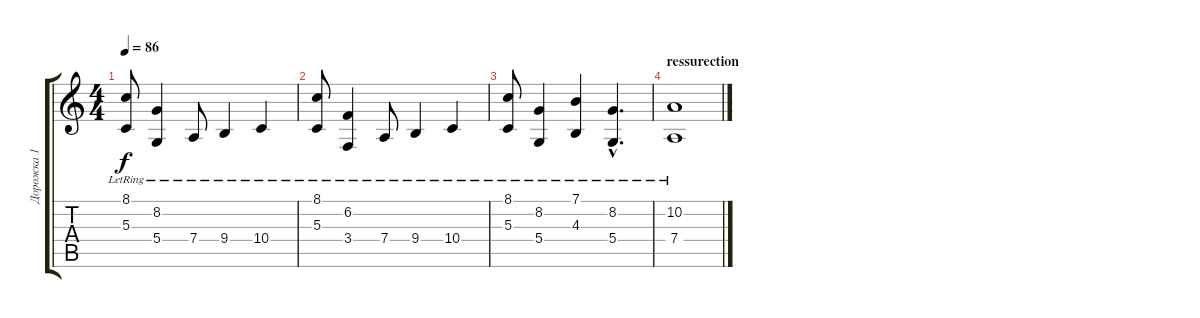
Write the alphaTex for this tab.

\track ("Дорожка 1" "Дорожка 1") {instrument acousticgrandpiano}
\staff {score tabs}
\tuning (E4 B3 G3 D3 A2 E2) {hide}
\ts (4 4)
\tempo 86
\clef g2
\ks c
(8.1{lr} 5.3{lr}).8{dy f} (8.2{lr} 5.4{lr}).4 7.4{lr}.8 9.4{lr}.4 10.4{lr}.4 |
(8.1{lr} 5.3{lr}).8 (6.2{lr} 3.4{lr}).4 7.4{lr}.8 9.4{lr}.4 10.4{lr}.4 |
(8.1{lr} 5.3{lr}).8 (8.2{lr} 5.4{lr}).4 (7.1{lr} 4.3{lr}).4 (8.2{hac lr} 5.4{hac lr}).4{d} |
\section ("" "ressurection")
(10.2{lr} 7.4{lr}).1
